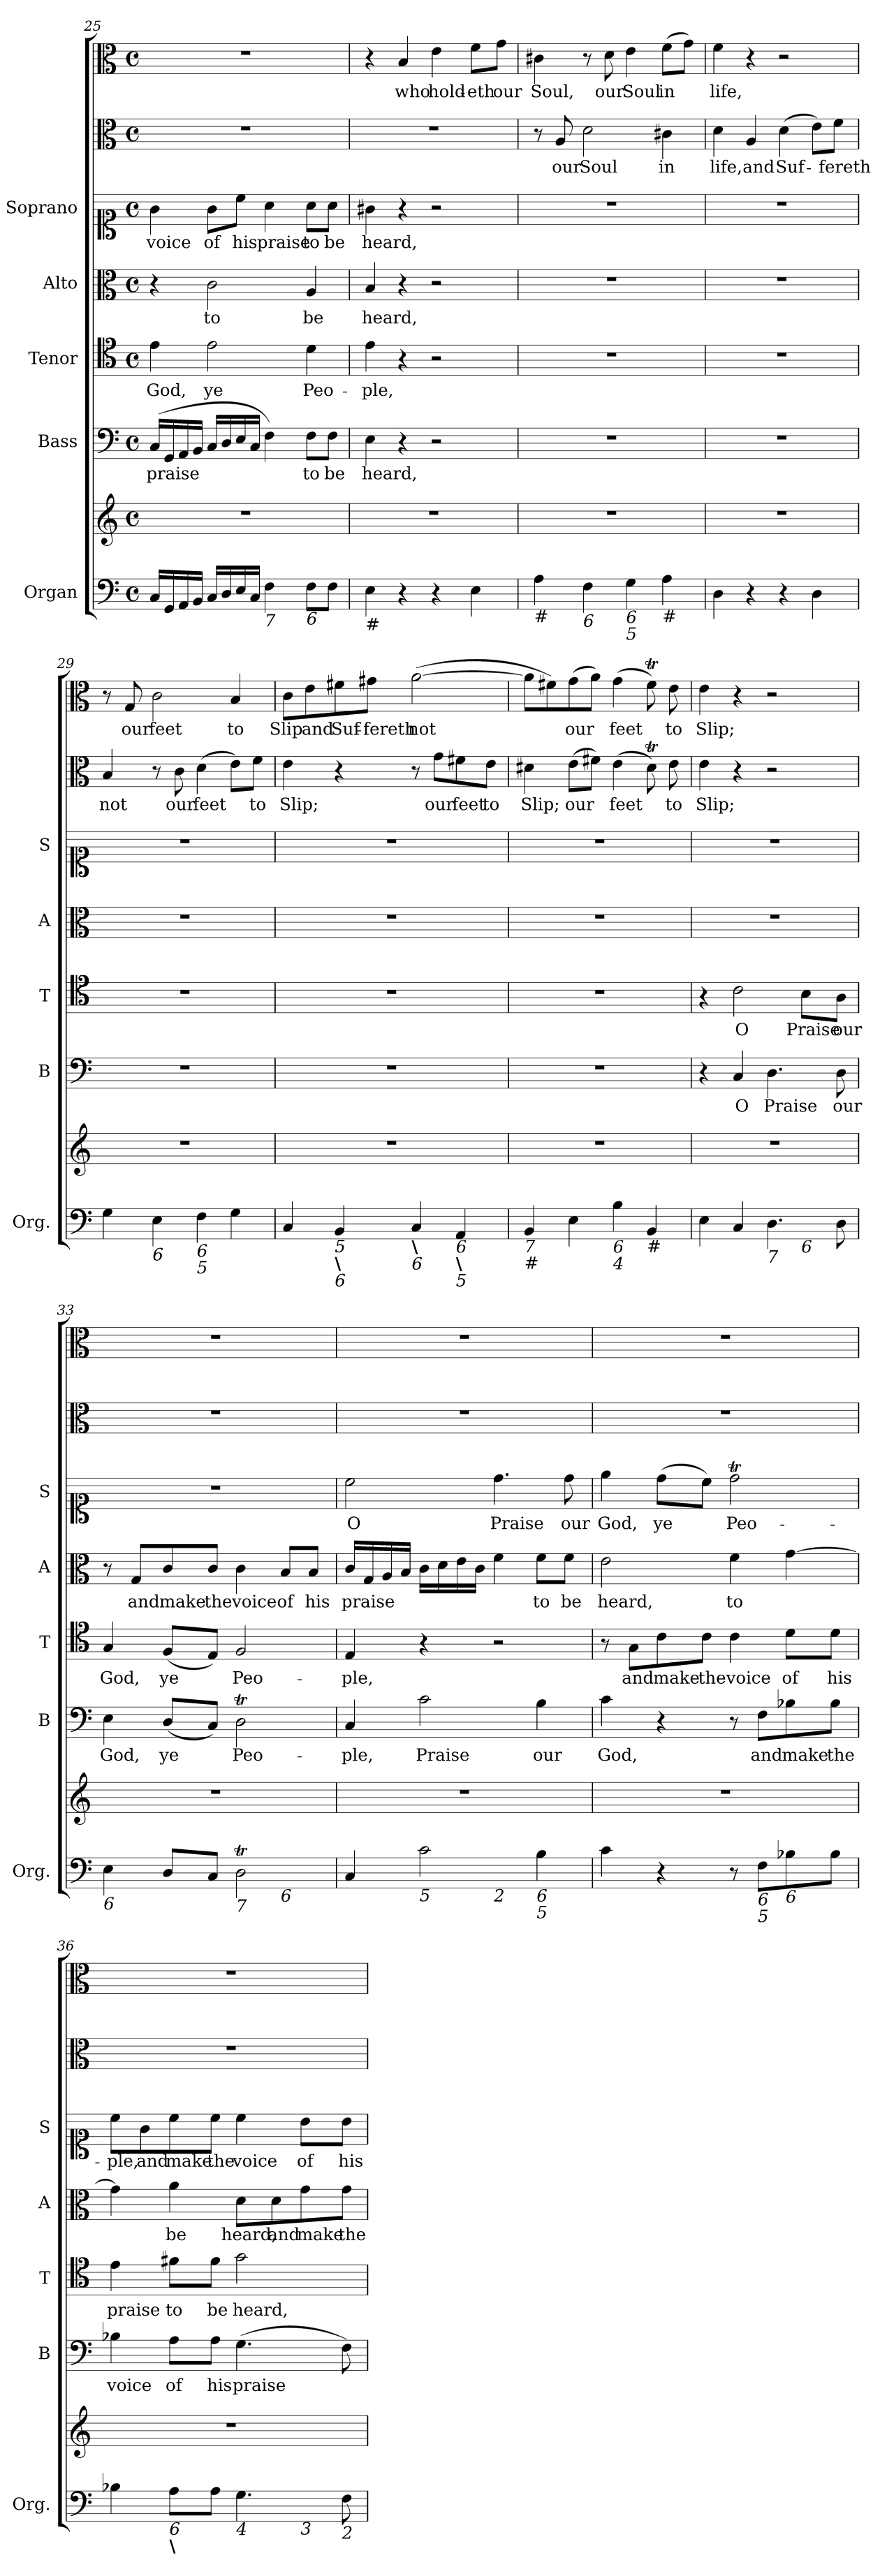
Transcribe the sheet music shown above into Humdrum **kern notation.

**kern	**kern	**kern	**text	**kern	**text	**kern	**text	**kern	**text	**kern	**text	**kern	**text
*part7	*part7	*part6	*part6	*part5	*part5	*part4	*part4	*part3	*part3	*part2	*part2	*part1	*part1
*staff8	*staff7	*staff6	*staff6	*staff5	*staff5	*staff4	*staff4	*staff3	*staff3	*staff2	*staff2	*staff1	*staff1
*I"Organ	*	*I"Bass	*	*I"Tenor	*	*I"Alto	*	*I"Soprano	*	*	*	*	*
*I'Org.	*	*I'B	*	*I'T	*	*I'A	*	*I'S	*	*	*	*	*
!!LO:PB:g=z
*clefF4	*clefG2	*clefF4	*	*clefC4	*	*clefC3	*	*clefC1	*	*clefC3	*	*clefC3	*
*k[]	*k[]	*k[]	*	*k[]	*	*k[]	*	*k[]	*	*k[]	*	*k[]	*
*C:	*C:	*C:	*	*C:	*	*C:	*	*C:	*	*C:	*	*C:	*
*M4/4	*M4/4	*M4/4	*	*M4/4	*	*M4/4	*	*M4/4	*	*M4/4	*	*M4/4	*
*met(c)	*met(c)	*met(c)	*	*met(c)	*	*met(c)	*	*met(c)	*	*met(c)	*	*met(c)	*
=25	=25	=25	=25	=25	=25	=25	=25	=25	=25	=25	=25	=25	=25
!	!	!	!LO:LY:b	!	!LO:LY:b	!	!	!	!LO:LY:b	!	!	!	!
16C/LL	1r	(>16C/LL	praise	4e\	God,	4r	.	4g\	voice	1r	.	1r	.
16GG/	.	16GG/	.	.	.	.	.	.	.	.	.	.	.
16AA/	.	16AA/	.	.	.	.	.	.	.	.	.	.	.
16BB/JJ	.	16BB/JJ	.	.	.	.	.	.	.	.	.	.	.
!	!	!	!	!	!LO:LY:b	!	!LO:LY:b	!	!LO:LY:b	!	!	!	!
16C/LL	.	16C/LL	.	2e\	ye	2c\	to	8g\L	of	.	.	.	.
16D/	.	16D/	.	.	.	.	.	.	.	.	.	.	.
!	!	!	!	!	!	!	!	!	!LO:LY:b	!	!	!	!
16E/	.	16E/	.	.	.	.	.	8cc\J	his	.	.	.	.
16C/JJ	.	16C/JJ	.	.	.	.	.	.	.	.	.	.	.
!LO:TX:b:i:t=7	!	!	!	!	!	!	!	!	!	!	!	!	!
!	!	!	!	!	!	!	!	!	!LO:LY:b	!	!	!	!
4F\	.	4F\)	.	.	.	.	.	4a\	praise	.	.	.	.
!LO:TX:b:i:t=6	!	!	!	!	!	!	!	!	!	!	!	!	!
!	!	!	!LO:LY:b	!	!LO:LY:b	!	!LO:LY:b	!	!LO:LY:b	!	!	!	!
8F\L	.	8F\L	to	4d\	Peo-	4A/	be	8a\L	to	.	.	.	.
!	!	!	!LO:LY:b	!	!	!	!	!	!LO:LY:b	!	!	!	!
8F\J	.	8F\J	be	.	.	.	.	8a\J	be	.	.	.	.
=26	=26	=26	=26	=26	=26	=26	=26	=26	=26	=26	=26	=26	=26
!LO:TX:b:t=#	!	!	!	!	!	!	!	!	!	!	!	!	!
!	!	!	!LO:LY:b	!	!LO:LY:b	!	!LO:LY:b	!	!LO:LY:b	!	!	!	!
4E\	1r	4E\	heard,	4e\	-ple,	4B/	heard,	4g#X\	heard,	1r	.	4r	.
!	!	!	!	!	!	!	!	!	!	!	!	!	!LO:LY:b
4r	.	4r	.	4r	.	4r	.	4r	.	.	.	4B/	who
!	!	!	!	!	!	!	!	!	!	!	!	!	!LO:LY:b
4r	.	2r	.	2r	.	2r	.	2r	.	.	.	4e\	hold-
!	!	!	!	!	!	!	!	!	!	!	!	!	!LO:LY:b
4E\	.	.	.	.	.	.	.	.	.	.	.	8f\L	-eth
!	!	!	!	!	!	!	!	!	!	!	!	!	!LO:LY:b
.	.	.	.	.	.	.	.	.	.	.	.	8g\J	our
=27	=27	=27	=27	=27	=27	=27	=27	=27	=27	=27	=27	=27	=27
!LO:TX:b:t=#	!	!	!	!	!	!	!	!	!	!	!	!	!
!	!	!	!	!	!	!	!	!	!	!	!	!	!LO:LY:b
4A\	1r	1r	.	1r	.	1r	.	1r	.	8r	.	4c#X\	Soul,
!	!	!	!	!	!	!	!	!	!	!	!LO:LY:b	!	!
.	.	.	.	.	.	.	.	.	.	8A/	our	.	.
!LO:TX:b:i:t=6	!	!	!	!	!	!	!	!	!	!	!	!	!
!	!	!	!	!	!	!	!	!	!	!	!LO:LY:b	!	!
4F\	.	.	.	.	.	.	.	.	.	2d\	Soul	8r	.
!	!	!	!	!	!	!	!	!	!	!	!	!	!LO:LY:b
.	.	.	.	.	.	.	.	.	.	.	.	8d\	our
!LO:TX:b:i:t=6	!	!	!	!	!	!	!	!	!	!	!	!	!
!LO:TX:b:i:t=5	!	!	!	!	!	!	!	!	!	!	!	!	!
!	!	!	!	!	!	!	!	!	!	!	!	!	!LO:LY:b
4G\	.	.	.	.	.	.	.	.	.	.	.	4e\	Soul
!LO:TX:b:t=#	!	!	!	!	!	!	!	!	!	!	!	!	!
!	!	!	!	!	!	!	!	!	!	!	!LO:LY:b	!	!LO:LY:b
4A\	.	.	.	.	.	.	.	.	.	4c#X\	in	(>8f\L	in
.	.	.	.	.	.	.	.	.	.	.	.	8g\J)	.
!!LO:LB:g=z
=28	=28	=28	=28	=28	=28	=28	=28	=28	=28	=28	=28	=28	=28
!	!	!	!	!	!	!	!	!	!	!	!LO:LY:b	!	!LO:LY:b
4D\	1r	1r	.	1r	.	1r	.	1r	.	4d\	life,	4f\	life,
!	!	!	!	!	!	!	!	!	!	!	!LO:LY:b	!	!
4r	.	.	.	.	.	.	.	.	.	4A/	and	4r	.
!	!	!	!	!	!	!	!	!	!	!	!LO:LY:b	!	!
4r	.	.	.	.	.	.	.	.	.	(>4d\	Suf-	2r	.
4D\	.	.	.	.	.	.	.	.	.	8e\L)	.	.	.
!	!	!	!	!	!	!	!	!	!	!	!LO:LY:b	!	!
.	.	.	.	.	.	.	.	.	.	8f\J	-fereth	.	.
=29	=29	=29	=29	=29	=29	=29	=29	=29	=29	=29	=29	=29	=29
!	!	!	!	!	!	!	!	!	!	!	!LO:LY:b	!	!
4G\	1r	1r	.	1r	.	1r	.	1r	.	4B/	not	8r	.
!	!	!	!	!	!	!	!	!	!	!	!	!	!LO:LY:b
.	.	.	.	.	.	.	.	.	.	.	.	8G/	our
!LO:TX:b:i:t=6	!	!	!	!	!	!	!	!	!	!	!	!	!
!	!	!	!	!	!	!	!	!	!	!	!	!	!LO:LY:b
4E\	.	.	.	.	.	.	.	.	.	8r	.	2c\	feet
!	!	!	!	!	!	!	!	!	!	!	!LO:LY:b	!	!
.	.	.	.	.	.	.	.	.	.	8c\	our	.	.
!LO:TX:b:i:t=6	!	!	!	!	!	!	!	!	!	!	!	!	!
!LO:TX:b:i:t=5	!	!	!	!	!	!	!	!	!	!	!	!	!
!	!	!	!	!	!	!	!	!	!	!	!LO:LY:b	!	!
4F\	.	.	.	.	.	.	.	.	.	(>4d\	feet	.	.
!	!	!	!	!	!	!	!	!	!	!	!	!	!LO:LY:b
4G\	.	.	.	.	.	.	.	.	.	8e\L)	.	4B/	to
!	!	!	!	!	!	!	!	!	!	!	!LO:LY:b	!	!
.	.	.	.	.	.	.	.	.	.	8f\J	to	.	.
=30	=30	=30	=30	=30	=30	=30	=30	=30	=30	=30	=30	=30	=30
!	!	!	!	!	!	!	!	!	!	!	!LO:LY:b	!	!LO:LY:b
4C/	1r	1r	.	1r	.	1r	.	1r	.	4e\	Slip;	8c\L	Slip
!	!	!	!	!	!	!	!	!	!	!	!	!	!LO:LY:b
.	.	.	.	.	.	.	.	.	.	.	.	8e\	and
!LO:TX:b:i:t=5	!	!	!	!	!	!	!	!	!	!	!	!	!
!LO:TX:b:B:t=\	!	!	!	!	!	!	!	!	!	!	!	!	!
!LO:TX:b:i:t=6	!	!	!	!	!	!	!	!	!	!	!	!	!
!	!	!	!	!	!	!	!	!	!	!	!	!	!LO:LY:b
4BB/	.	.	.	.	.	.	.	.	.	4r	.	8f#X\	Suf-
!	!	!	!	!	!	!	!	!	!	!	!	!	!LO:LY:b
.	.	.	.	.	.	.	.	.	.	.	.	8g#X\J	-fereth
!LO:TX:b:B:t=\	!	!	!	!	!	!	!	!	!	!	!	!	!
!LO:TX:b:i:t=6	!	!	!	!	!	!	!	!	!	!	!	!	!
!	!	!	!	!	!	!	!	!	!	!	!	!	!LO:LY:b
4C/	.	.	.	.	.	.	.	.	.	8r	.	(>[2a\	not
!	!	!	!	!	!	!	!	!	!	!	!LO:LY:b	!	!
.	.	.	.	.	.	.	.	.	.	8g\L	our	.	.
!LO:TX:b:i:t=6	!	!	!	!	!	!	!	!	!	!	!	!	!
!LO:TX:b:B:t=\	!	!	!	!	!	!	!	!	!	!	!	!	!
!LO:TX:b:i:t=5	!	!	!	!	!	!	!	!	!	!	!	!	!
!	!	!	!	!	!	!	!	!	!	!	!LO:LY:b	!	!
4AA/	.	.	.	.	.	.	.	.	.	8f#X\	feet	.	.
!	!	!	!	!	!	!	!	!	!	!	!LO:LY:b	!	!
.	.	.	.	.	.	.	.	.	.	8e\J	to	.	.
!!LO:PB:g=z
=31	=31	=31	=31	=31	=31	=31	=31	=31	=31	=31	=31	=31	=31
!LO:TX:b:i:t=7	!	!	!	!	!	!	!	!	!	!	!	!	!
!LO:TX:b:t=#	!	!	!	!	!	!	!	!	!	!	!	!	!
!	!	!	!	!	!	!	!	!	!	!	!LO:LY:b	!	!
4BB/	1r	1r	.	1r	.	1r	.	1r	.	4d#X\	Slip;	8a\L]	.
.	.	.	.	.	.	.	.	.	.	.	.	8f#X\)	.
!	!	!	!	!	!	!	!	!	!	!	!LO:LY:b	!	!LO:LY:b
4E\	.	.	.	.	.	.	.	.	.	(>8e\L	our	(>8g\	our
.	.	.	.	.	.	.	.	.	.	8f#X\J)	.	8a\J)	.
!LO:TX:b:i:t=6	!	!	!	!	!	!	!	!	!	!	!	!	!
!LO:TX:b:i:t=4	!	!	!	!	!	!	!	!	!	!	!	!	!
!	!	!	!	!	!	!	!	!	!	!	!LO:LY:b	!	!LO:LY:b
4B\	.	.	.	.	.	.	.	.	.	(>4e\	feet	(>4g\	feet
!LO:TX:b:t=#	!	!	!	!	!	!	!	!	!	!	!	!	!
4BB/	.	.	.	.	.	.	.	.	.	8d#t\)	.	8f#t\)	.
!	!	!	!	!	!	!	!	!	!	!	!LO:LY:b	!	!LO:LY:b
.	.	.	.	.	.	.	.	.	.	8e\	to	8e\	to
=32	=32	=32	=32	=32	=32	=32	=32	=32	=32	=32	=32	=32	=32
!	!	!	!	!	!	!	!	!	!	!	!LO:LY:b	!	!LO:LY:b
*^	*	*	*	*	*	*	*	*	*	*	*	*	*
4E\	2.ryy	1r	4r	.	4r	.	1r	.	1r	.	4e\	Slip;	4e\	Slip;
!	!	!	!	!LO:LY:b	!	!LO:LY:b	!	!	!	!	!	!	!	!
4C/	.	.	4C/	O	2c\	O	.	.	.	.	4r	.	4r	.
!LO:TX:b:i:t=7	!	!	!	!	!	!	!	!	!	!	!	!	!	!
!	!	!	!	!LO:LY:b	!	!	!	!	!	!	!	!	!	!
4.D\	.	.	4.D\	Praise	.	.	.	.	.	.	2r	.	2r	.
!	!LO:TX:b:i:t=6	!	!	!	!	!	!	!	!	!	!	!	!	!
!	!	!	!	!	!	!LO:LY:b	!	!	!	!	!	!	!	!
.	4ryy	.	.	.	8B\L	Praise	.	.	.	.	.	.	.	.
!	!	!	!	!LO:LY:b	!	!LO:LY:b	!	!	!	!	!	!	!	!
8D\	.	.	8D\	our	8A\J	our	.	.	.	.	.	.	.	.
=33	=33	=33	=33	=33	=33	=33	=33	=33	=33	=33	=33	=33	=33	=33
!LO:TX:b:i:t=6	!	!	!	!	!	!	!	!	!	!	!	!	!	!
!	!	!	!	!LO:LY:b	!	!LO:LY:b	!	!	!	!	!	!	!	!
4E\	2.ryy	1r	4E\	God,	4G/	God,	8r	.	1r	.	1r	.	1r	.
!	!	!	!	!	!	!	!	!LO:LY:b	!	!	!	!	!	!
.	.	.	.	.	.	.	8G/L	and	.	.	.	.	.	.
!	!	!	!	!LO:LY:b	!	!LO:LY:b	!	!LO:LY:b	!	!	!	!	!	!
8D/L	.	.	(<8D/L	ye	(<8F/L	ye	8c/	make	.	.	.	.	.	.
!	!	!	!	!	!	!	!	!LO:LY:b	!	!	!	!	!	!
8C/J	.	.	8C/J)	.	8E/J)	.	8c/J	the	.	.	.	.	.	.
!LO:TX:b:i:t=7	!	!	!	!	!	!	!	!	!	!	!	!	!	!
!	!	!	!	!LO:LY:b	!	!LO:LY:b	!	!LO:LY:b	!	!	!	!	!	!
2DT\	.	.	2DT\	Peo-	2F/	Peo-	4c\	voice	.	.	.	.	.	.
!	!LO:TX:b:i:t=6	!	!	!	!	!	!	!	!	!	!	!	!	!
!	!	!	!	!	!	!	!	!LO:LY:b	!	!	!	!	!	!
.	4ryy	.	.	.	.	.	8B/L	of	.	.	.	.	.	.
!	!	!	!	!	!	!	!	!LO:LY:b	!	!	!	!	!	!
.	.	.	.	.	.	.	8B/J	his	.	.	.	.	.	.
=34	=34	=34	=34	=34	=34	=34	=34	=34	=34	=34	=34	=34	=34	=34
!	!	!	!	!LO:LY:b	!	!LO:LY:b	!	!LO:LY:b	!	!LO:LY:b	!	!	!	!
4C/	2ryy	1r	4C/	-ple,	4E/	-ple,	16c/LL	praise	2cc\	O	1r	.	1r	.
.	.	.	.	.	.	.	16G/	.	.	.	.	.	.	.
.	.	.	.	.	.	.	16A/	.	.	.	.	.	.	.
.	.	.	.	.	.	.	16B/JJ	.	.	.	.	.	.	.
!LO:TX:b:i:t=5	!	!	!	!	!	!	!	!	!	!	!	!	!	!
!	!	!	!	!LO:LY:b	!	!	!	!	!	!	!	!	!	!
2c\	.	.	2c\	Praise	4r	.	16c\LL	.	.	.	.	.	.	.
.	.	.	.	.	.	.	16d\	.	.	.	.	.	.	.
.	.	.	.	.	.	.	16e\	.	.	.	.	.	.	.
.	.	.	.	.	.	.	16c\JJ	.	.	.	.	.	.	.
!	!LO:TX:b:i:t=2	!	!	!	!	!	!	!	!	!	!	!	!	!
!	!	!	!	!	!	!	!	!	!	!LO:LY:b	!	!	!	!
.	2ryy	.	.	.	2r	.	4f\	.	4.dd\	Praise	.	.	.	.
!LO:TX:b:i:t=6	!	!	!	!	!	!	!	!	!	!	!	!	!	!
!LO:TX:b:i:t=5	!	!	!	!	!	!	!	!	!	!	!	!	!	!
!	!	!	!	!LO:LY:b	!	!	!	!LO:LY:b	!	!	!	!	!	!
4B\	.	.	4B\	our	.	.	8f\L	to	.	.	.	.	.	.
!	!	!	!	!	!	!	!	!LO:LY:b	!	!LO:LY:b	!	!	!	!
.	.	.	.	.	.	.	8f\J	be	8dd\	our	.	.	.	.
!!LO:PB:g=z
=35	=35	=35	=35	=35	=35	=35	=35	=35	=35	=35	=35	=35	=35	=35
!	!	!	!	!LO:LY:b	!	!	!	!LO:LY:b	!	!LO:LY:b	!	!	!	!
*v	*v	*	*	*	*	*	*	*	*	*	*	*	*	*
4c\	1r	4c\	God,	8r	.	2e\	heard,	4ee\	God,	1r	.	1r	.
!	!	!	!	!	!LO:LY:b	!	!	!	!	!	!	!	!
.	.	.	.	8G\L	and	.	.	.	.	.	.	.	.
!	!	!	!	!	!LO:LY:b	!	!	!	!LO:LY:b	!	!	!	!
4r	.	4r	.	8c\	make	.	.	(>8dd\L	ye	.	.	.	.
!	!	!	!	!	!LO:LY:b	!	!	!	!	!	!	!	!
.	.	.	.	8c\J	the	.	.	8cc\J)	.	.	.	.	.
!	!	!	!	!	!LO:LY:b	!	!LO:LY:b	!	!LO:LY:b	!	!	!	!
8r	.	8r	.	4c\	voice	4f\	to	2ddT\	Peo-	.	.	.	.
!LO:TX:b:i:t=6	!	!	!	!	!	!	!	!	!	!	!	!	!
!LO:TX:b:i:t=5	!	!	!	!	!	!	!	!	!	!	!	!	!
!	!	!	!LO:LY:b	!	!	!	!	!	!	!	!	!	!
8F\L	.	8F\L	and	.	.	.	.	.	.	.	.	.	.
!LO:TX:b:i:t=6	!	!	!	!	!	!	!	!	!	!	!	!	!
!	!	!	!LO:LY:b	!	!LO:LY:b	!	!	!	!	!	!	!	!
8B-X\	.	8B-X\	make	8d\L	of	[4g\	.	.	.	.	.	.	.
!	!	!	!LO:LY:b	!	!LO:LY:b	!	!	!	!	!	!	!	!
8B-\J	.	8B-\J	the	8d\J	his	.	.	.	.	.	.	.	.
=36	=36	=36	=36	=36	=36	=36	=36	=36	=36	=36	=36	=36	=36
!LO:TX:b:i:t=2	!	!	!	!	!	!	!	!	!	!	!	!	!
!	!	!	!LO:LY:b	!	!LO:LY:b	!	!	!	!LO:LY:b	!	!	!	!
*^	*	*	*	*	*	*	*	*	*	*	*	*	*
4B-X\	2.ryy	1r	4B-X\	voice	4e\	praise	4g\]	.	8cc\L	-ple,	1r	.	1r	.
!	!	!	!	!	!	!	!	!	!	!LO:LY:b	!	!	!	!
.	.	.	.	.	.	.	.	.	8g\	and	.	.	.	.
!LO:TX:b:i:t=6	!	!	!	!	!	!	!	!	!	!	!	!	!	!
!LO:TX:b:B:t=\	!	!	!	!	!	!	!	!	!	!	!	!	!	!
!	!	!	!	!LO:LY:b	!	!LO:LY:b	!	!LO:LY:b	!	!LO:LY:b	!	!	!	!
8A\L	.	.	8A\L	of	8f#X\L	to	4a\	be	8cc\	make	.	.	.	.
!	!	!	!	!LO:LY:b	!	!LO:LY:b	!	!	!	!LO:LY:b	!	!	!	!
8A\J	.	.	8A\J	his	8f#\J	be	.	.	8cc\J	the	.	.	.	.
!LO:TX:b:i:t=4	!	!	!	!	!	!	!	!	!	!	!	!	!	!
!	!	!	!	!LO:LY:b	!	!LO:LY:b	!	!LO:LY:b	!	!LO:LY:b	!	!	!	!
4.G\	.	.	(>4.G\	praise	2g\	heard,	8d\L	heard,	4cc\	voice	.	.	.	.
!	!	!	!	!	!	!	!	!LO:LY:b	!	!	!	!	!	!
.	.	.	.	.	.	.	8d\	and	.	.	.	.	.	.
!	!LO:TX:b:i:t=3	!	!	!	!	!	!	!	!	!	!	!	!	!
!	!	!	!	!	!	!	!	!LO:LY:b	!	!LO:LY:b	!	!	!	!
.	4ryy	.	.	.	.	.	8g\	make	8b\L	of	.	.	.	.
!LO:TX:b:i:t=2	!	!	!	!	!	!	!	!	!	!	!	!	!	!
!	!	!	!	!	!	!	!	!LO:LY:b	!	!LO:LY:b	!	!	!	!
8F\	.	.	8F\)	.	.	.	8g\J	the	8b\J	his	.	.	.	.
*v	*v	*	*	*	*	*	*	*	*	*	*	*	*	*
=	=	=	=	=	=	=	=	=	=	=	=	=	=
*-	*-	*-	*-	*-	*-	*-	*-	*-	*-	*-	*-	*-	*-
